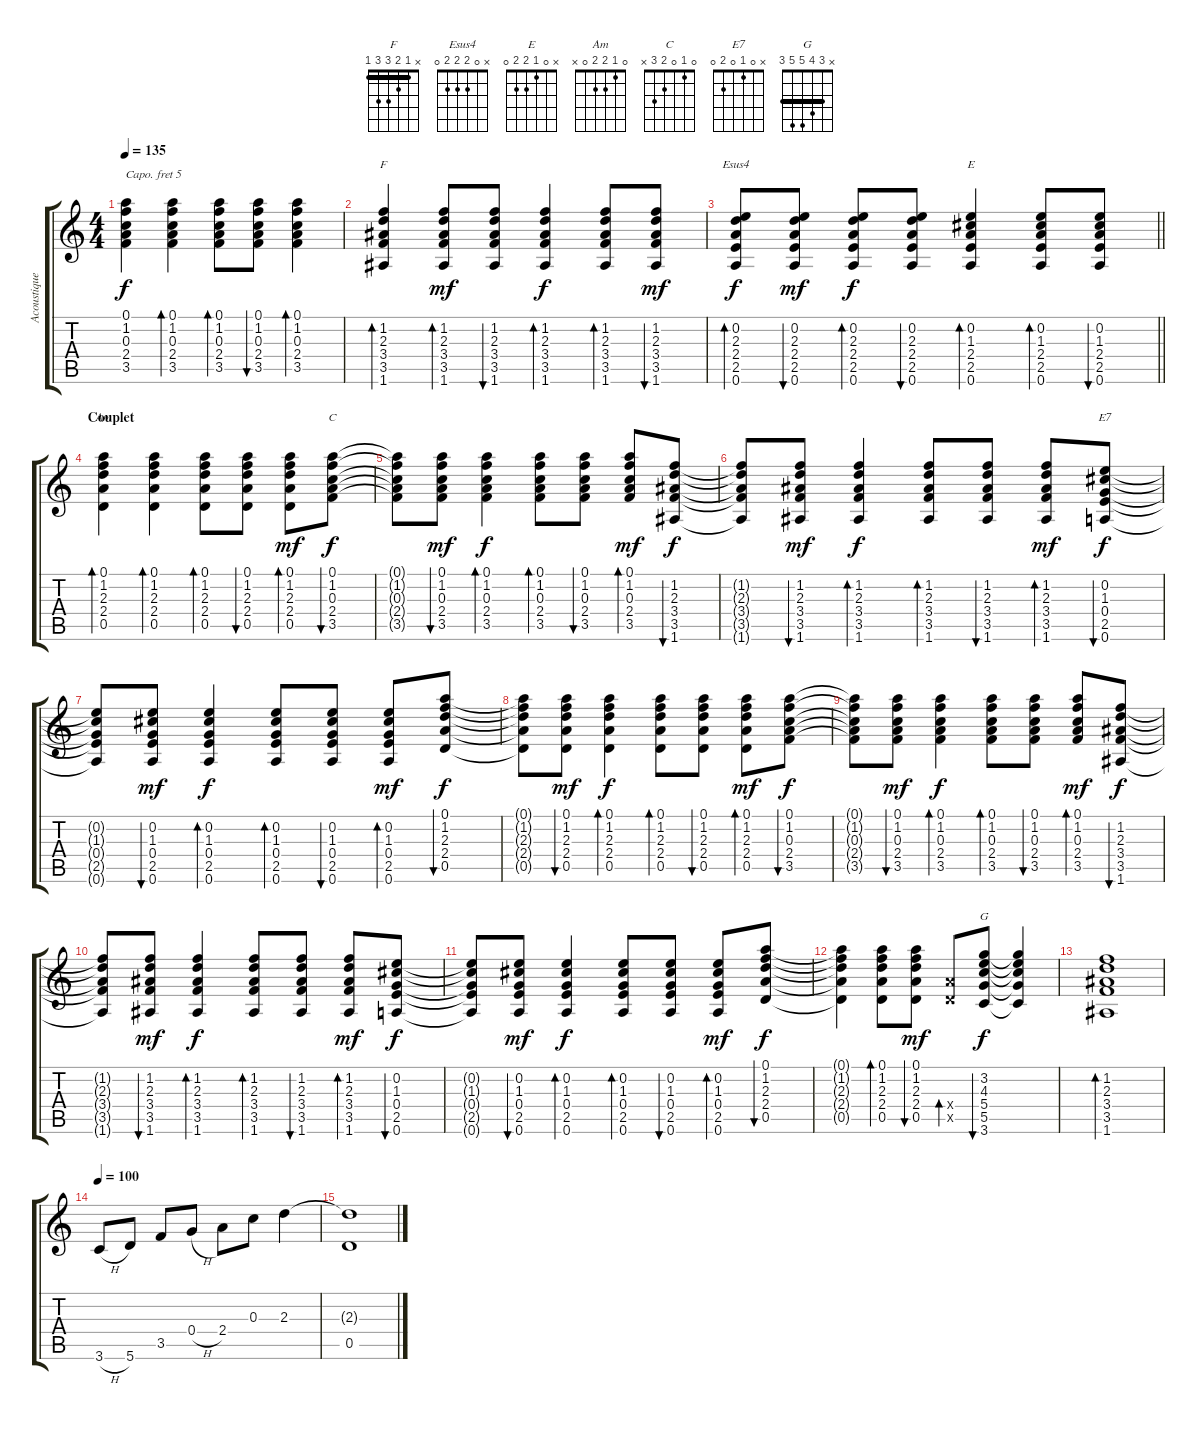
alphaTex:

\track ("Acoustique" "Acoustique") {instrument acousticguitarsteel}
\staff {score tabs}
\capo 5
\tuning (E4 B3 G3 D3 A2 E2) {hide}
\chord ("F" x 1 2 3 3 1) {barre 1}
\chord ("Esus4" x 0 2 2 2 0)
\chord ("E" x 0 1 2 2 0)
\chord ("Am" 0 1 2 2 0 x)
\chord ("C" 0 1 0 2 3 x)
\chord ("E7" x 0 1 0 2 0)
\chord ("G" x 3 4 5 5 3) {barre 3}
\ts (4 4)
\tempo 135
\clef g2
\ks c
(0.1{t} 1.2{t} 0.3{t} 2.4{t} 3.5{t}).4{dy f} (0.1 1.2 0.3 2.4 3.5).4{bd 30} (0.1 1.2 0.3 2.4 3.5).8{bd 30} (0.1 1.2 0.3 2.4 3.5).8{bu 30} (0.1 1.2 0.3 2.4 3.5).4{bd 30} |
(1.2 2.3 3.4 3.5 1.6).4{bd 60 ch "F"} (1.2 2.3 3.4 3.5 1.6).8{bd 60 dy mf} (1.2 2.3 3.4 3.5 1.6).8{bu 60} (1.2 2.3 3.4 3.5 1.6).4{bd 60 dy f} (1.2 2.3 3.4 3.5 1.6).8{bd 60} (1.2 2.3 3.4 3.5 1.6).8{bu 60 dy mf} |
\barLineRight lightlight
(0.2 2.3 2.4 2.5 0.6).8{bd 30 ch "Esus4" dy f} (0.2 2.3 2.4 2.5 0.6).8{bu 30 dy mf} (0.2 2.3 2.4 2.5 0.6).8{bd 30 dy f} (0.2 2.3 2.4 2.5 0.6).8{bu 30} (0.2 1.3 2.4 2.5 0.6).4{bd 30 ch "E"} (0.2 1.3 2.4 2.5 0.6).8{bd 30} (0.2 1.3 2.4 2.5 0.6).8{bu 30} |
\section ("" "Couplet")
(0.1 1.2 2.3 2.4 0.5).4{bd 60 ch "Am"} (0.1 1.2 2.3 2.4 0.5).4{bd 60} (0.1 1.2 2.3 2.4 0.5).8{bd 60} (0.1 1.2 2.3 2.4 0.5).8{bu 60} (0.1 1.2 2.3 2.4 0.5).8{bd 60 dy mf} (0.1 1.2 0.3 2.4 3.5).8{bu 60 ch "C" dy f} |
(0.1{t} 1.2{t} 0.3{t} 2.4{t} 3.5{t}).8 (0.1 1.2 0.3 2.4 3.5).8{bu 30 dy mf} (0.1 1.2 0.3 2.4 3.5).4{bd 60 dy f} (0.1 1.2 0.3 2.4 3.5).8{bd 60} (0.1 1.2 0.3 2.4 3.5).8{bu 60} (0.1 1.2 0.3 2.4 3.5).8{bd 60 dy mf} (1.2 2.3 3.4 3.5 1.6).8{bu 60 dy f} |
(1.2{t} 2.3{t} 3.4{t} 3.5{t} 1.6{t}).8 (1.2 2.3 3.4 3.5 1.6).8{bu 30 dy mf} (1.2 2.3 3.4 3.5 1.6).4{bd 60 dy f} (1.2 2.3 3.4 3.5 1.6).8{bd 60} (1.2 2.3 3.4 3.5 1.6).8{bu 60} (1.2 2.3 3.4 3.5 1.6).8{bd 60 dy mf} (0.2 1.3 0.4 2.5 0.6).8{bu 60 ch "E7" dy f} |
(0.2{t} 1.3{t} 0.4{t} 2.5{t} 0.6{t}).8 (0.2 1.3 0.4 2.5 0.6).8{bu 30 dy mf} (0.2 1.3 0.4 2.5 0.6).4{bd 60 dy f} (0.2 1.3 0.4 2.5 0.6).8{bd 60} (0.2 1.3 0.4 2.5 0.6).8{bu 60} (0.2 1.3 0.4 2.5 0.6).8{bd 60 dy mf} (0.1 1.2 2.3 2.4 0.5).8{bu 60 dy f} |
(0.1{t} 1.2{t} 2.3{t} 2.4{t} 0.5{t}).8 (0.1 1.2 2.3 2.4 0.5).8{bu 30 dy mf} (0.1 1.2 2.3 2.4 0.5).4{bd 60 dy f} (0.1 1.2 2.3 2.4 0.5).8{bd 60} (0.1 1.2 2.3 2.4 0.5).8{bu 60} (0.1 1.2 2.3 2.4 0.5).8{bd 60 dy mf} (0.1 1.2 0.3 2.4 3.5).8{bu 60 dy f} |
(0.1{t} 1.2{t} 0.3{t} 2.4{t} 3.5{t}).8 (0.1 1.2 0.3 2.4 3.5).8{bu 30 dy mf} (0.1 1.2 0.3 2.4 3.5).4{bd 60 dy f} (0.1 1.2 0.3 2.4 3.5).8{bd 60} (0.1 1.2 0.3 2.4 3.5).8{bu 60} (0.1 1.2 0.3 2.4 3.5).8{bd 60 dy mf} (1.2 2.3 3.4 3.5 1.6).8{bu 60 dy f} |
(1.2{t} 2.3{t} 3.4{t} 3.5{t} 1.6{t}).8 (1.2 2.3 3.4 3.5 1.6).8{bu 30 dy mf} (1.2 2.3 3.4 3.5 1.6).4{bd 60 dy f} (1.2 2.3 3.4 3.5 1.6).8{bd 60} (1.2 2.3 3.4 3.5 1.6).8{bu 60} (1.2 2.3 3.4 3.5 1.6).8{bd 60 dy mf} (0.2 1.3 0.4 2.5 0.6).8{bu 60 dy f} |
(0.2{t} 1.3{t} 0.4{t} 2.5{t} 0.6{t}).8 (0.2 1.3 0.4 2.5 0.6).8{bu 30 dy mf} (0.2 1.3 0.4 2.5 0.6).4{bd 60 dy f} (0.2 1.3 0.4 2.5 0.6).8{bd 60} (0.2 1.3 0.4 2.5 0.6).8{bu 60} (0.2 1.3 0.4 2.5 0.6).8{bd 60 dy mf} (0.1 1.2 2.3 2.4 0.5).8{bu 60 dy f} |
(0.1{t} 1.2{t} 2.3{t} 2.4{t} 0.5{t}).4 (0.1 1.2 2.3 2.4 0.5).8{bd 60} (0.1 1.2 2.3 2.4 0.5).8{bu 60 dy mf} (2.4{x} 0.5{x}).8{bd 60} (3.2 4.3 5.4 5.5 3.6).8{bu 60 ch "G" dy f} (3.2{t} 4.3{t} 5.4{t} 5.5{t} 3.6{t}).4 |
(1.2 2.3 3.4 3.5 1.6).1{bd 60} |
\tempo 100
3.6{h}.8 5.6.8 3.5.8 0.4{h}.8 2.4.8 0.3.8 2.3.4 |
(2.3{t} 0.5).1
